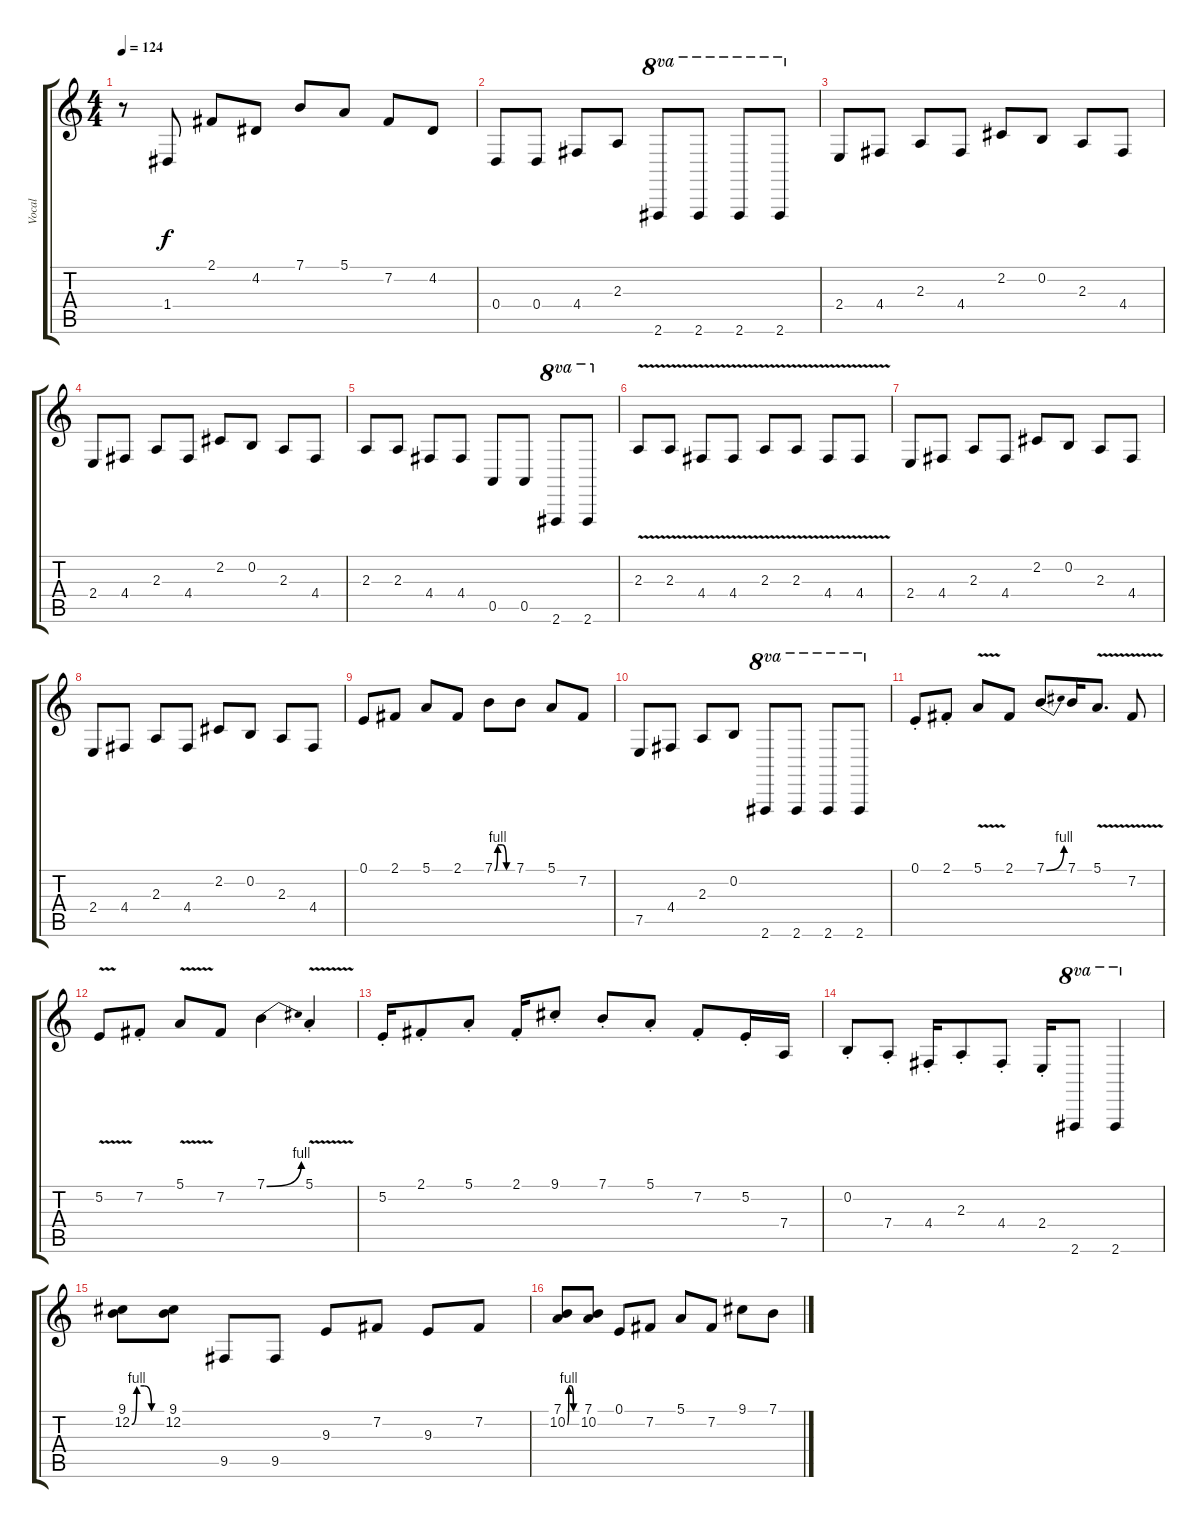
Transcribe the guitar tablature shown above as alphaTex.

\track ("Vocal" "Vocal") {instrument lead8bassandlead}
\staff {score tabs}
\tuning (E4 B3 G3 D3 A2 E2) {hide}
\ts (4 4)
\tempo 124
\clef g2
\ks c
r.8{dy f} 1.4.8 2.1.8 4.2.8 7.1.8 5.1.8 7.2.8 4.2.8 |
0.4.8 0.4.8 4.4.8 2.3.8 2.6.8{ot 8va} 2.6.8{ot 8va} 2.6.8{ot 8va} 2.6.8{ot 8va} |
2.4.8 4.4.8 2.3.8 4.4.8 2.2.8 0.2.8 2.3.8 4.4.8 |
2.4.8 4.4.8 2.3.8 4.4.8 2.2.8 0.2.8 2.3.8 4.4.8 |
2.3.8 2.3.8 4.4.8 4.4.8 0.5.8 0.5.8 2.6.8{ot 8va} 2.6.8{ot 8va} |
2.3{v}.8 2.3{v}.8 4.4{v}.8 4.4{v}.8 2.3{v}.8 2.3{v}.8 4.4{v}.8 4.4{v}.8 |
2.4.8 4.4.8 2.3.8 4.4.8 2.2.8 0.2.8 2.3.8 4.4.8 |
2.4.8 4.4.8 2.3.8 4.4.8 2.2.8 0.2.8 2.3.8 4.4.8 |
0.1.8 2.1.8 5.1.8 2.1.8 7.1{be (custom 0 0 10 4 25 4 40 0 60 0)}.8 7.1.8 5.1.8 7.2.8 |
7.5.8 4.4.8 2.3.8 0.2.8 2.6.8{ot 8va} 2.6.8{ot 8va} 2.6.8{ot 8va} 2.6.8{ot 8va} |
0.1{st}.8 2.1{st}.8 5.1{v}.8 2.1.8 7.1{be (bend 0 0 60 4)}.8 7.1.16 5.1{v}.8{d} 7.2{v}.8 |
5.2{v}.8 7.2{st}.8 5.1{v}.8 7.2.8 7.1{be (bend 0 0 60 4)}.4 5.1{v st}.4 |
5.2{st}.16 2.1{st}.8 5.1{st}.8 2.1{st}.16 9.1{st}.8 7.1{st}.8 5.1{st}.8 7.2{st}.8 5.2{st}.16 7.4.16 |
0.2{st}.8 7.4{st}.8 4.4{st}.16 2.3{st}.8 4.4{st}.8 2.4{st}.16 2.6.8{ot 8va} 2.6.4{ot 8va} |
(9.1 12.2{be (custom 0 0 10 4 25 4 40 0 60 0)}).8 (9.1 12.2).8 9.5.8 9.5.8 9.3.8 7.2.8 9.3.8 7.2.8 |
(7.1 10.2{be (custom 0 0 10 4 25 4 40 0 60 0)}).8 (7.1 10.2).8 0.1.8 7.2.8 5.1.8 7.2.8 9.1.8 7.1.8
